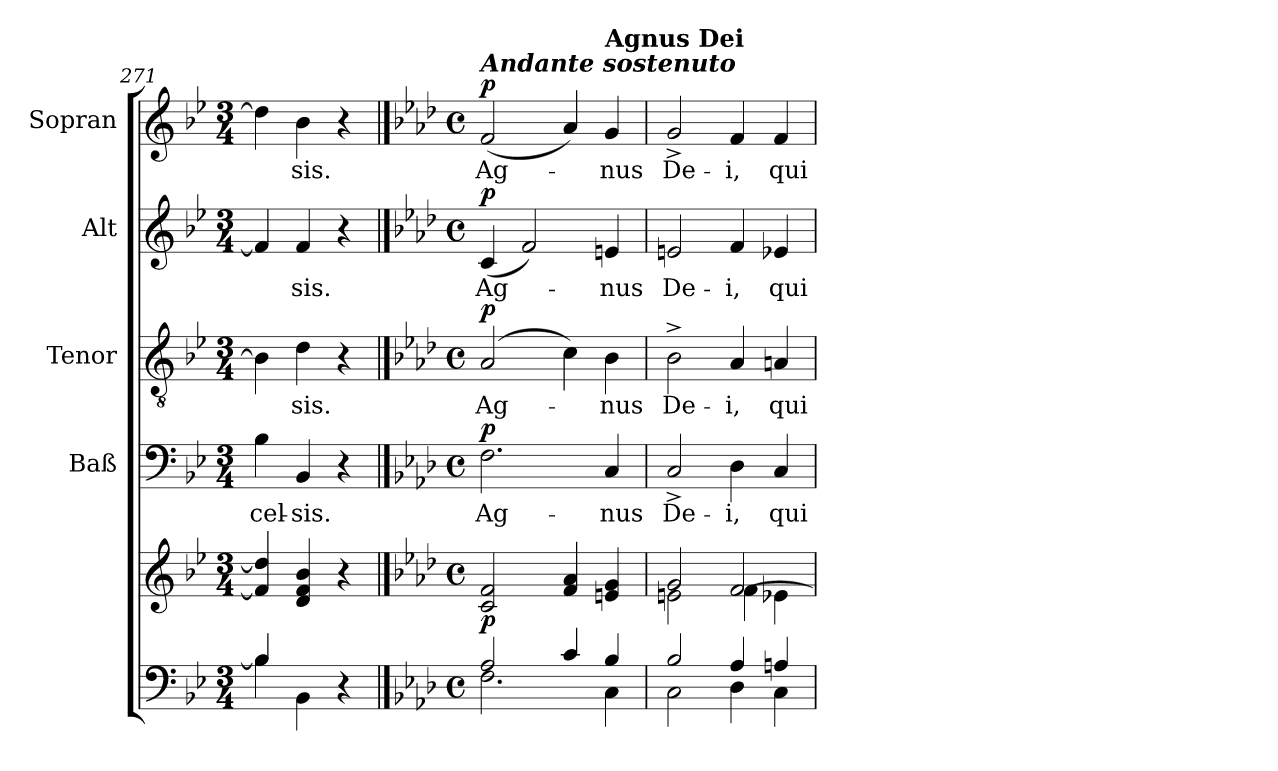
**kern	**kern	**dynam	**kern	**text	**dynam	**kern	**text	**dynam	**kern	**text	**dynam	**kern	**text	**dynam
*part5	*part5	*part5	*part4	*part4	*part4	*part3	*part3	*part3	*part2	*part2	*part2	*part1	*part1	*part1
*staff6	*staff5	*staff5/6	*staff4	*staff4	*staff4	*staff3	*staff3	*staff3	*staff2	*staff2	*staff2	*staff1	*staff1	*staff1
*	*	*	*I"Baß	*	*	*I"Tenor	*	*	*I"Alt	*	*	*I"Sopran	*	*
*	*	*	*I'Baß	*	*	*I'Ten	*	*	*I'Alt	*	*	*I'Sop	*	*
*clefF4	*clefG2	*	*clefF4	*	*	*clefGv2	*	*	*clefG2	*	*	*clefG2	*	*
*k[b-e-]	*k[b-e-]	*	*k[b-e-]	*	*	*k[b-e-]	*	*	*k[b-e-]	*	*	*k[b-e-]	*	*
*B-:	*B-:	*	*B-:	*	*	*B-:	*	*	*B-:	*	*	*B-:	*	*
*M3/4	*M3/4	*	*M3/4	*	*	*M3/4	*	*	*M3/4	*	*	*M3/4	*	*
=271	=271	=271	=271	=271	=271	=271	=271	=271	=271	=271	=271	=271	=271	=271
*^	*	*	*	*	*	*	*	*	*	*	*	*	*	*
!	!	!	!	!	!LO:LY:b	!	!	!	!	!	!	!	!	!	!
4B-/]	4B-\	4f/] 4dd/]	.	4B-\	-cel-	.	4B-\]	.	.	4f/]	.	.	4dd\]	.	.
!	!	!	!	!	!LO:LY:b	!	!	!LO:LY:b	!	!	!LO:LY:b	!	!	!LO:LY:b	!
2ryy	4BB-\	4d/ 4f/ 4b-/	.	4BB-/	-sis.	.	4d\	-sis.	.	4f/	-sis.	.	4b-\	-sis.	.
.	4r	4r	.	4r	.	.	4r	.	.	4r	.	.	4r	.	.
!!LO:LB:g=z
==272	==272	==272	==272	==272	==272	==272	==272	==272	==272	==272	==272	==272	==272	==272	==272
*k[b-e-a-d-]	*	*k[b-e-a-d-]	*	*k[b-e-a-d-]	*	*	*k[b-e-a-d-]	*	*	*k[b-e-a-d-]	*	*	*k[b-e-a-d-]	*	*
*A-:	*	*A-:	*	*A-:	*	*	*A-:	*	*	*A-:	*	*	*A-:	*	*
*M4/4	*	*M4/4	*	*M4/4	*	*	*M4/4	*	*	*M4/4	*	*	*M4/4	*	*
*met(c)	*	*met(c)	*	*met(c)	*	*	*met(c)	*	*	*met(c)	*	*	*met(c)	*	*
!	!	!	!	!	!	!	!	!	!	!	!	!	!LO:TX:a:Bi:t=Andante sostenuto	!	!
!	!	!	!LO:DY:b	!	!LO:LY:b	!LO:DY:a	!	!LO:LY:b	!LO:DY:a	!	!LO:LY:b	!LO:DY:a	!	!LO:LY:b	!LO:DY:a
2A-/	2.F\	2c/ 2f/	p	2.F\	Ag-	p	(2A-/	Ag-	p	(<4c/	Ag-	p	(<2f/	Ag-	p
.	.	.	.	.	.	.	.	.	.	2f/)	.	.	.	.	.
4c/	.	4f/ 4a-/	.	.	.	.	4c\)	.	.	.	.	.	4a-/)	.	.
!	!	!	!	!	!	!	!	!	!	!	!	!	!LO:TX:a:B:t=Agnus Dei	!	!
!	!	!	!	!	!LO:LY:b	!	!	!LO:LY:b	!	!	!LO:LY:b	!	!	!LO:LY:b	!
4B-/	4C\	4en/ 4g/	.	4C/	-nus	.	4B-\	-nus	.	4en/	-nus	.	4g/	-nus	.
=273	=273	=273	=273	=273	=273	=273	=273	=273	=273	=273	=273	=273	=273	=273	=273
*	*	*^	*	*	*	*	*	*	*	*	*	*	*	*	*
!	!	!	!	!	!	!LO:LY:b	!	!	!LO:LY:b	!	!	!LO:LY:b	!	!	!LO:LY:b	!
2B-/	2C\	2g/	2en\	.	2C^</	De-	.	2B-^>\	De-	.	2en/	De-	.	2g^</	De-	.
!	!	!	!	!	!	!LO:LY:b	!	!	!LO:LY:b	!	!	!LO:LY:b	!	!	!LO:LY:b	!
4A-/	4D-\	[>2f/	4f\	.	4D-\	-i,	.	4A-/	-i,	.	4f/	-i,	.	4f/	-i,	.
!	!	!	!	!	!	!LO:LY:b	!	!	!LO:LY:b	!	!	!LO:LY:b	!	!	!LO:LY:b	!
4An/	4C\	.	4e-X\	.	4C/	qui	.	4An/	qui	.	4e-X/	qui	.	4f/	qui	.
*v	*v	*	*	*	*	*	*	*	*	*	*	*	*	*	*	*
*	*v	*v	*	*	*	*	*	*	*	*	*	*	*	*	*
=	=	=	=	=	=	=	=	=	=	=	=	=	=	=
*-	*-	*-	*-	*-	*-	*-	*-	*-	*-	*-	*-	*-	*-	*-
